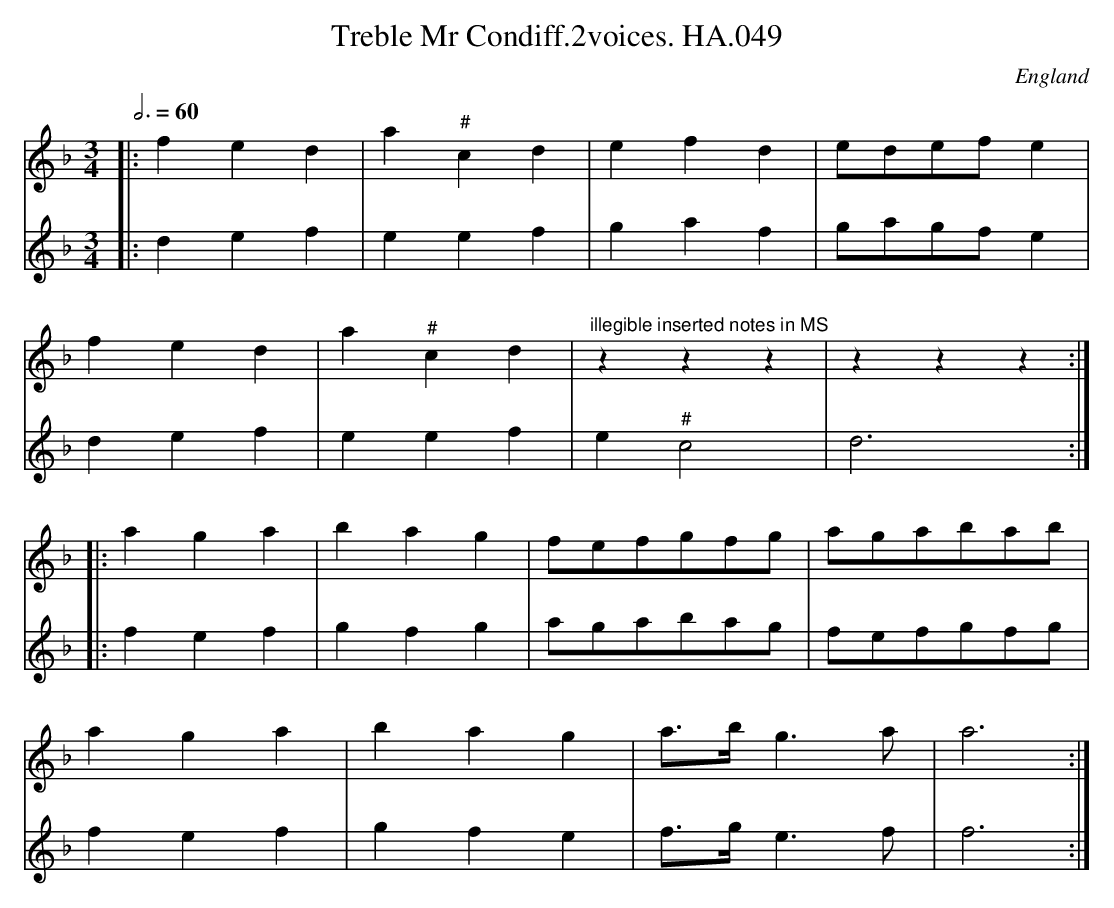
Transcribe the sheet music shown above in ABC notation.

X:1
T:Treble Mr Condiff.2voices. HA.049
M:3/4
L:1/4
Q:3/4=60
O:England
notC:in Hand B
Henry Atkinson's original MS,Hartburn,N'umberland,1694.
K:F major
[V:1]|:fed|a"#"cd|efd|e/d/e/f/e|!
[V:2]|:def|eef|gaf|g/a/g/f/e|
[V:1]fed|a"^#"cd|"^illegible inserted notes in MS"zzz|zzz:|!
[V:2]def|eef|e"^#"c2|d3:|
[V:1]|:aga|bag|f/e/f/g/f/g/|a/g/a/b/a/b/|!
[V:2]|:fef|gfg|a/g/a/b/a/g/|f/e/f/g/f/g/|
[V:1]aga|bag|a3/4b/4g3/2a/|a3:|
[V:2]fef|gfe|f3/4g/4 e>f|f3:|
